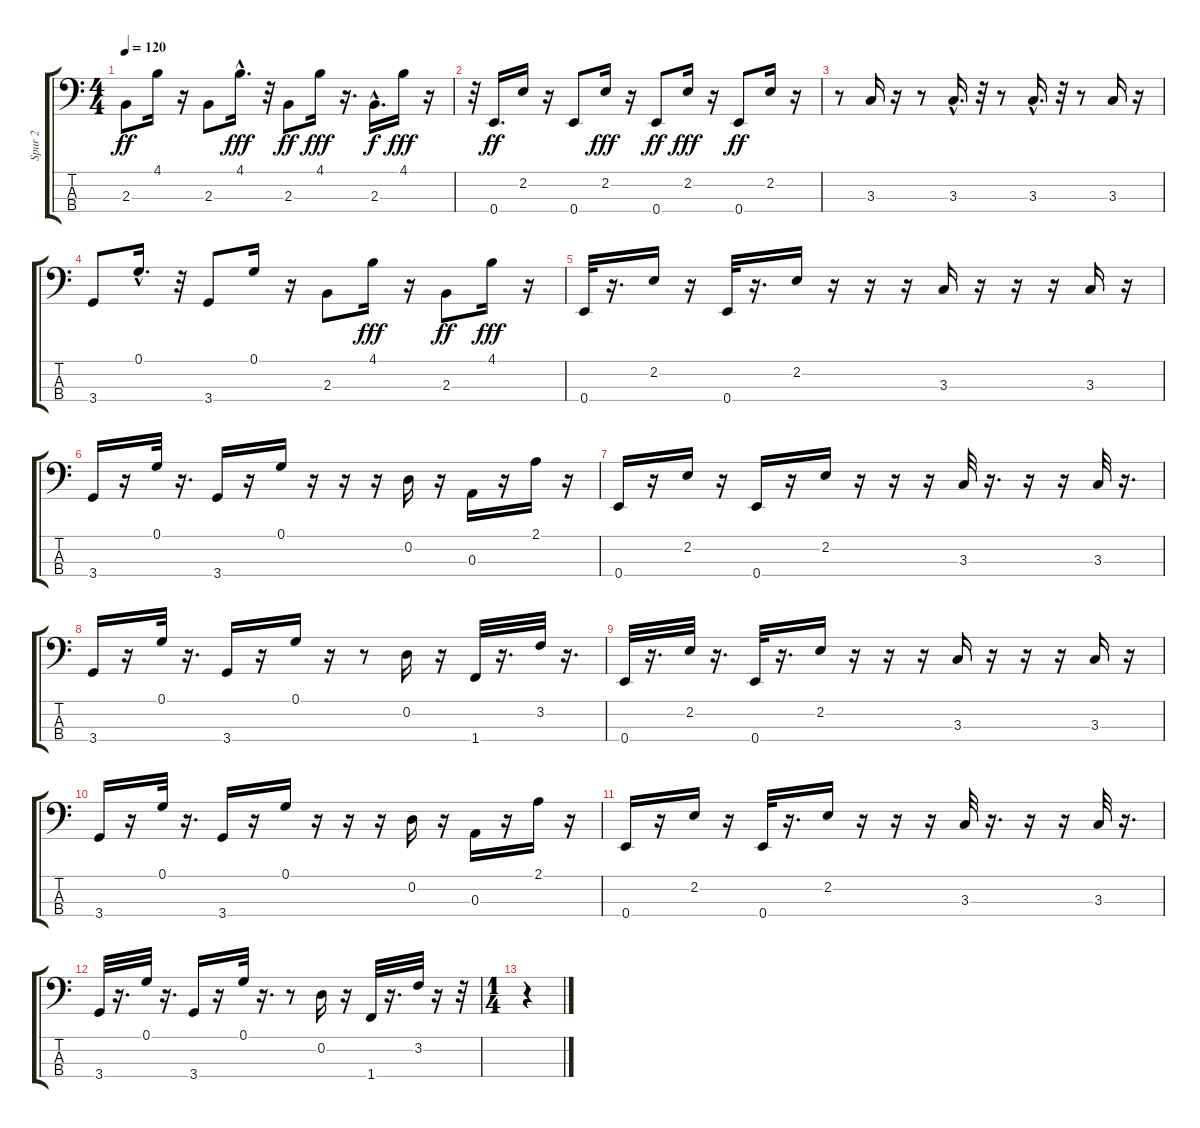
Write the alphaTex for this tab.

\track ("Spur 2" "Spur 2") {instrument synthbass2}
\staff {score tabs}
\tuning (G2 D2 A1 E1) {hide}
\ts (4 4)
\tempo 120
\clef f4
\ks c
2.3.8{dy ff} 4.1.16 r.16 2.3.8 4.1{hac}.16{d dy fff} r.32 2.3.8{dy ff} 4.1.16{dy fff} r.16{d} 2.3{hac}.16{d dy f} 4.1.16{dy fff} r.16 |
r.32 0.4.16{d dy ff} 2.2.16 r.16 0.4.8 2.2.16{dy fff} r.16 0.4.8{dy ff} 2.2.16{dy fff} r.16 0.4.8{dy ff} 2.2.16 r.16 |
r.8 3.3.16 r.16 r.8 3.3{hac}.16{d} r.32 r.8 3.3{hac}.16{d} r.32 r.8 3.3.16 r.16 |
3.4.8 0.1{hac}.16{d} r.32 3.4.8 0.1.16 r.16 2.3.8 4.1.16{dy fff} r.16 2.3.8{dy ff} 4.1.16{dy fff} r.16 |
0.4.32 r.16{d} 2.2.16 r.16 0.4.32 r.16{d} 2.2.16 r.16 r.16 r.16 3.3.16 r.16 r.16 r.16 3.3.16 r.16 |
3.4.16 r.16 0.1.32 r.16{d} 3.4.16 r.16 0.1.16 r.16 r.16 r.16 0.2.16 r.16 0.3.16 r.16 2.1.16 r.16 |
0.4.16 r.16 2.2.16 r.16 0.4.16 r.16 2.2.16 r.16 r.16 r.16 3.3.32 r.16{d} r.16 r.16 3.3.32 r.16{d} |
3.4.16 r.16 0.1.32 r.16{d} 3.4.16 r.16 0.1.16 r.16 r.8 0.2.16 r.16 1.4.32 r.16{d} 3.2.32 r.16{d} |
0.4.32 r.16{d} 2.2.32 r.16{d} 0.4.32 r.16{d} 2.2.16 r.16 r.16 r.16 3.3.16 r.16 r.16 r.16 3.3.16 r.16 |
3.4.16 r.16 0.1.32 r.16{d} 3.4.16 r.16 0.1.16 r.16 r.16 r.16 0.2.16 r.16 0.3.16 r.16 2.1.16 r.16 |
0.4.16 r.16 2.2.16 r.16 0.4.32 r.16{d} 2.2.16 r.16 r.16 r.16 3.3.32 r.16{d} r.16 r.16 3.3.32 r.16{d} |
3.4.32 r.16{d} 0.1.32 r.16{d} 3.4.16 r.16 0.1.32 r.16{d} r.8 0.2.16 r.16 1.4.32 r.16{d} 3.2.32 r.16 r.32 |
\ts (1 4)
r.4
